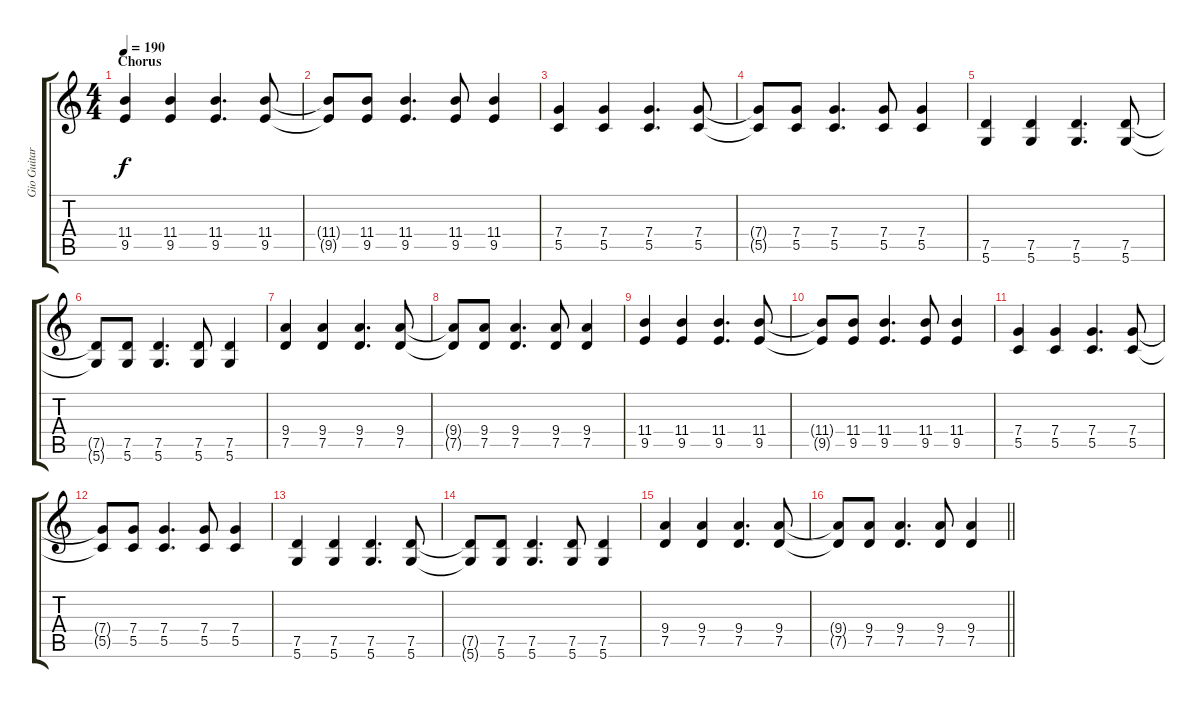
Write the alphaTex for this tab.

\track ("Gio Guitar" "Gio Guitar") {instrument distortionguitar}
\staff {score tabs}
\tuning (D4 A3 F3 C3 G2 D2) {hide}
\ts (4 4)
\section ("" "Chorus")
\tempo 190
\clef g2
\ks c
(11.4 9.5).4{dy f} (11.4 9.5).4 (11.4 9.5).4{d} (11.4 9.5).8 |
(11.4{t} 9.5{t}).8 (11.4 9.5).8 (11.4 9.5).4{d} (11.4 9.5).8 (11.4 9.5).4 |
(7.4 5.5).4 (7.4 5.5).4 (7.4 5.5).4{d} (7.4 5.5).8 |
(7.4{t} 5.5{t}).8 (7.4 5.5).8 (7.4 5.5).4{d} (7.4 5.5).8 (7.4 5.5).4 |
(7.5 5.6).4 (7.5 5.6).4 (7.5 5.6).4{d} (7.5 5.6).8 |
(7.5{t} 5.6{t}).8 (7.5 5.6).8 (7.5 5.6).4{d} (7.5 5.6).8 (7.5 5.6).4 |
(9.4 7.5).4 (9.4 7.5).4 (9.4 7.5).4{d} (9.4 7.5).8 |
(9.4{t} 7.5{t}).8 (9.4 7.5).8 (9.4 7.5).4{d} (9.4 7.5).8 (9.4 7.5).4 |
(11.4 9.5).4 (11.4 9.5).4 (11.4 9.5).4{d} (11.4 9.5).8 |
(11.4{t} 9.5{t}).8 (11.4 9.5).8 (11.4 9.5).4{d} (11.4 9.5).8 (11.4 9.5).4 |
(7.4 5.5).4 (7.4 5.5).4 (7.4 5.5).4{d} (7.4 5.5).8 |
(7.4{t} 5.5{t}).8 (7.4 5.5).8 (7.4 5.5).4{d} (7.4 5.5).8 (7.4 5.5).4 |
(7.5 5.6).4 (7.5 5.6).4 (7.5 5.6).4{d} (7.5 5.6).8 |
(7.5{t} 5.6{t}).8 (7.5 5.6).8 (7.5 5.6).4{d} (7.5 5.6).8 (7.5 5.6).4 |
(9.4 7.5).4 (9.4 7.5).4 (9.4 7.5).4{d} (9.4 7.5).8 |
\barLineRight lightlight
(9.4{t} 7.5{t}).8 (9.4 7.5).8 (9.4 7.5).4{d} (9.4 7.5).8 (9.4 7.5).4
